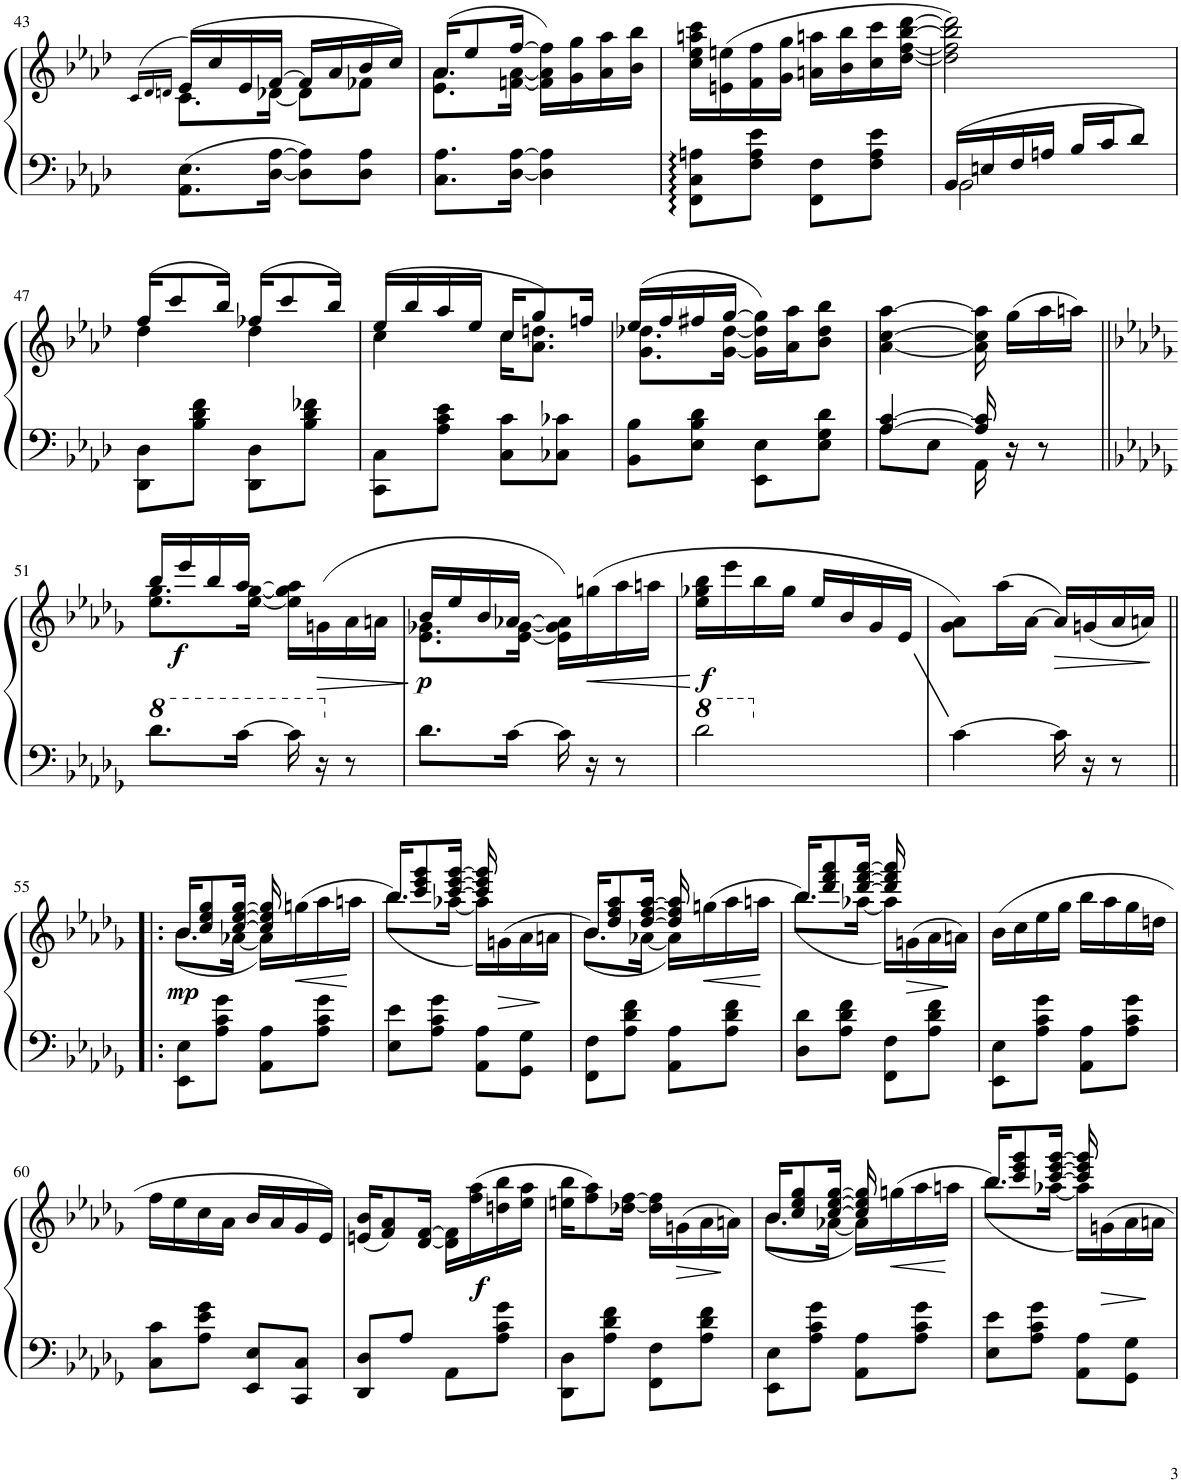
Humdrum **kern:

**kern	**kern	**dynam
*part1	*part1	*part1
*staff2	*staff1	*staff1/2
*I"Piano	*	*
*I'Pno.	*	*
!!LO:PB:g=z
*clefF4	*clefG2	*
*k[b-e-a-d-]	*k[b-e-a-d-]	*
*M2/4	*M2/4	*
=43	=43	=43
.	(16qc/LL	.
.	16qd-/	.
.	16qdn/JJ	.
*	*^	*
8.AA-\ 8.E-\L	(16e-/LL)	8.c\L	.
.	16cc/	.	.
.	16e-/	.	.
[16D-\ [16A-\Jk	[16f/JJ	[16d-X\Jk	.
8D-\] 8A-\]L	16f/LL]	8d-\L]	.
.	16a-/	.	.
8D-\ 8A-\J	16b-/	8f-X\J	.
.	16cc/JJ)	.	.
=44	=44	=44	=44
8.C\ 8.A-\L	(16a-/KL	8.e-\ 8.a-\L	.
.	8ee-/	.	.
[16D-\ [16A-\Jk	[16ff/Jk	[16fn\ [16a-\Jk	.
4D-\] 4A-\]	16f\] 16a-\] 16ff\]LL)	4ryy	.
.	16g\ 16gg\	.	.
.	16a-\ 16aa-\	.	.
.	16b-\ 16bb-\JJ	.	.
*	*v	*v	*
=45	=45	=45
8FF\ 8C\ 8An\L	16cc\ 16ee-\ 16aan\ 16ccc\LL	.
.	(16en\ 16een\	.
8F\ 8A\ 8e-\J	16f\ 16ff\	.
.	16g\ 16gg\JJ	.
8FF\ 8F\L	16an\ 16aan\LL	.
.	16b-\ 16bb-\	.
8F\ 8A\ 8e-\J	16cc\ 16ccc\	.
.	[16dd-\ [<16ff\ [16bb-\ [16ddd-\JJ	.
=46	=46	=46
*^	*	*
16BB-/LL	2BB-\	2dd-\] 2ff\] 2bb-\] 2ddd-\])	.
16En/	.	.	.
16F/	.	.	.
16An/JJ	.	.	.
16B-/LL	.	.	.
16c/J	.	.	.
8d-/J	.	.	.
*v	*v	*	*
!!LO:LB:g=z
=47	=47	=47
*	*^	*
8DD-\ 8D-\L	(16ff/KL	4dd-\	.
.	8ccc/	.	.
8B-\ 8d-\ 8f\J	.	.	.
.	16bb-/Jk)	.	.
8DD-\ 8D-\L	(16ff-X/KL	4dd-\	.
.	8ccc/	.	.
8B-\ 8d-\ 8f-X\J	.	.	.
.	16bb-/Jk)	.	.
=48	=48	=48	=48
8CC\ 8C\L	(16ee-/LL	4cc\	.
.	16bb-/	.	.
8A-\ 8c\ 8e-\J	16aa-/	.	.
.	16ee-/JJ	.	.
8C\ 8c\L	16cc/KL	16cc\KL	.
.	8gg/)	8.a-\ 8.ddn\J	.
8C-X\ 8c-X\J	.	.	.
.	16ffn/Jk	.	.
=49	=49	=49	=49
8BB-\ 8B-\L	(16ee-/LL	8.g\ 8.dd-X\L	.
.	16ff/	.	.
8E-\ 8B-\ 8d-\J	16ff#X/	.	.
.	[16gg/JJ	[16g\ [16dd-\Jk	.
8EE-\ 8E-\L	16g\] 16dd-\] 16gg\]LL)	4ryy	.
.	16a-\ 16aa-\J	.	.
8E-\ 8G\ 8d-\J	8b-\ 8dd-\ 8bb-\J	.	.
*	*v	*v	*
=50	=50	=50
*^	*	*
[4A-/ [4c/	8A-\L	[4a-\ [4cc\ [4aa-\	.
.	8E-\J	.	.
16A-/] 16c/]	16AA-\	16a-\] 16cc\] 16aa-\]	.
16r	8.ryy	(16gg\LL	.
8r	.	16aa-\	.
.	.	16aan\JJ)	.
*v	*v	*	*
!!LO:LB:g=z
=51||	=51||	=51||
*k[b-e-a-d-g-]	*k[b-e-a-d-g-]	*
*8va	*	*
*	*^	*
!	!	!	!LO:DY:b
8.dd-\L	16bb-/LL	8.ee-\ 8.gg-\L	f
.	16eee-/	.	.
.	16bb-/	.	.
[16cc\Jk	[16aa-/JJ	[16ee-\ [16gg-\Jk	.
16cc\]	16ee-\] 16gg-\] 16aa-\]LL	4ryy	.
*X8va	*	*	*
!	!	!	!LO:HP:b
16r	(>16gn\	.	>
8r	16a-\	.	.
.	16an\JJ	.	.
*	*v	*v	*
.	.	]
=52	=52	=52
*	*^	*
!	!	!	!LO:DY:b
8.d-\L	16b-/LL	8.e-\ 8.g-X\L	p
.	16ee-/	.	.
.	16b-/	.	.
[16c\Jk	[16a-X/JJ	[16e-\ [16g-\Jk	.
16c\]	16e-\] 16g-\] 16a-\]LL)	4ryy	.
!	!	!	!LO:HP:b
16r	(>16ggn\	.	<
8r	16aa-\	.	.
.	16aan\JJ	.	.
*	*v	*v	*
.	.	[
=53	=53	=53
*8va	*	*
!	!	!LO:DY:b
2dd-\	16ee-\ 16gg-X\ 16bb-\LL	f
.	16eee-\	.
.	16bb-\	.
.	16gg-\JJ	.
.	16ee-/LL	.
.	16b-/	.
.	16g-/	.
.	16e-/JJ	.
=54	=54	=54
*X8va	*	*
[4c\	8g-\ 8a-\L)	.
.	(16aa-\L	.
.	[16a-\JJ	.
!	!	!LO:HP:b
16c\]	16a-/LL])	>
16r	(16gn/	.
8r	16a-/	.
.	16an/JJ)	.
.	.	]
!!LO:LB:g=z
=55!|:	=55!|:	=55!|:
*	*^	*
!	!	!	!LO:DY:b
8EE-\ 8E-\L	16b-/KL	(8.b-\L	mp
.	8cc/ 8ee-/ 8gg-/	.	.
8A-\ 8c\ 8g-\J	.	.	.
.	[16cc/ [16ee-/ [16gg-/Jk	[16a-X\Jk	.
8AA-\ 8A-\L	16cc/] 16ee-/] 16gg-/]	16a-\LL])	.
!	!	!	!LO:HP:b
.	16ryy	(>16ggn\	<
8A-\ 8c\ 8g-\J	8ryy	16aa-\	.
.	.	16aan\JJ	.
*	*v	*v	*
.	.	[
=56	=56	=56
*	*^	*
8E-\ 8e-\L	16bb-/KL	(8.bb-\L)	.
.	8ccc/ 8eee-/ 8ggg-/	.	.
8A-\ 8c\ 8g-\J	.	.	.
.	[16ccc/ [16eee-/ [16ggg-/Jk	[16aa-X\Jk	.
8AA-\ 8A-\L	16ccc/] 16eee-/] 16ggg-/]	16aa-\LL])	.
!	!	!	!LO:HP:b
.	16ryy	(>16gn\	>
8GG-\ 8G-\J	8ryy	16a-\	.
.	.	16an\JJ	.
*	*v	*v	*
.	.	]
=57	=57	=57
*	*^	*
8FF\ 8F\L	16b-/KL	(8.b-\L)	.
.	8dd-/ 8ff/ 8aa-/	.	.
8A-\ 8d-\ 8f\J	.	.	.
.	[16dd-/ [16ff/ [16aa-/Jk	[16a-X\Jk	.
8AA-\ 8A-\L	16dd-/] 16ff/] 16aa-/]	16a-\LL])	.
!	!	!	!LO:HP:b
.	16ryy	(>16ggn\	<
8A-\ 8d-\ 8f\J	8ryy	16aa-\	.
.	.	16aan\JJ	.
*	*v	*v	*
.	.	[
=58	=58	=58
*	*^	*
8D-\ 8d-\L	16bb-/KL	(8.bb-\L)	.
.	8ddd-/ 8fff/ 8aaa-/	.	.
8A-\ 8d-\ 8f\J	.	.	.
.	[16ddd-/ [16fff/ [16aaa-/Jk	[16aa-X\Jk	.
8FF\ 8F\L	16ddd-/] 16fff/] 16aaa-/]	16aa-\LL])	.
!	!	!	!LO:HP:b
.	16ryy	(>16gn\	>
8A-\ 8d-\ 8f\J	8ryy	16a-\	.
.	.	16an\JJ)	.
*	*v	*v	*
.	.	]
=59	=59	=59
8EE-\ 8E-\L	(16b-\LL	.
.	16cc\	.
8A-\ 8c\ 8g-\J	16ee-\	.
.	16gg-\JJ	.
8AA-\ 8A-\L	16bb-\LL	.
.	16aa-\	.
8A-\ 8c\ 8g-\J	16gg-\	.
.	16ddn\JJ	.
!!LO:LB:g=z
=60	=60	=60
8C\ 8c\L	16ff\LL	.
.	16ee-\	.
8A-\ 8e-\ 8g-\J	16cc\	.
.	16a-\JJ	.
8EE-/ 8E-/L	16b-/LL	.
.	16a-/	.
8CC/ 8C/J	16g-/	.
.	16e-/JJ)	.
=61	=61	=61
8DD-/ 8D-/L	(16en/ 16b-/KL	.
.	8f/ 8a-/)	.
8A-/J	.	.
.	[16d-/ [16f/Jk	.
8AA-\L	16d-\] 16f\]LL	.
!	!	!LO:DY:b
.	(16ff\ 16aa-\	f
8A-\ 8c\ 8g-\J	16ddn\ 16bb-\	.
.	16ee-\ 16aa-\JJ	.
=62	=62	=62
8DD-\ 8D-\L	16een\ 16bb-\KL	.
.	8ff\ 8aa-\)	.
8A-\ 8d-\ 8f\J	.	.
.	[16dd-X\ [16ff\Jk	.
8FF\ 8F\L	16dd-\] 16ff\]LL	.
!	!	!LO:HP:b
.	(16gn\	>
8A-\ 8d-\ 8f\J	16a-\	.
.	16an\JJ)	.
.	.	]
=63	=63	=63
*	*^	*
8EE-\ 8E-\L	16b-/KL	(8.b-\L	.
.	8cc/ 8ee-/ 8gg-/	.	.
8A-\ 8c\ 8g-\J	.	.	.
.	[16cc/ [16ee-/ [16gg-/Jk	[16a-X\Jk	.
8AA-\ 8A-\L	16cc/] 16ee-/] 16gg-/]	16a-\LL])	.
!	!	!	!LO:HP:b
.	16ryy	(>16ggn\	<
8A-\ 8c\ 8g-\J	8ryy	16aa-\	.
.	.	16aan\JJ	.
*	*v	*v	*
.	.	[
=64	=64	=64
*	*^	*
8E-\ 8e-\L	16bb-/KL	(8.bb-\L)	.
.	8ccc/ 8eee-/ 8ggg-/	.	.
8A-\ 8c\ 8g-\J	.	.	.
.	[16ccc/ [16eee-/ [16ggg-/Jk	[16aa-X\Jk	.
8AA-\ 8A-\L	16ccc/] 16eee-/] 16ggg-/]	16aa-\LL])	.
!	!	!	!LO:HP:b
.	16ryy	16gn\	>
8GG-\ 8G-\J	8ryy	16a-\	.
.	.	16an\JJ	.
*	*v	*v	*
.	.	]
=	=	=
*-	*-	*-
